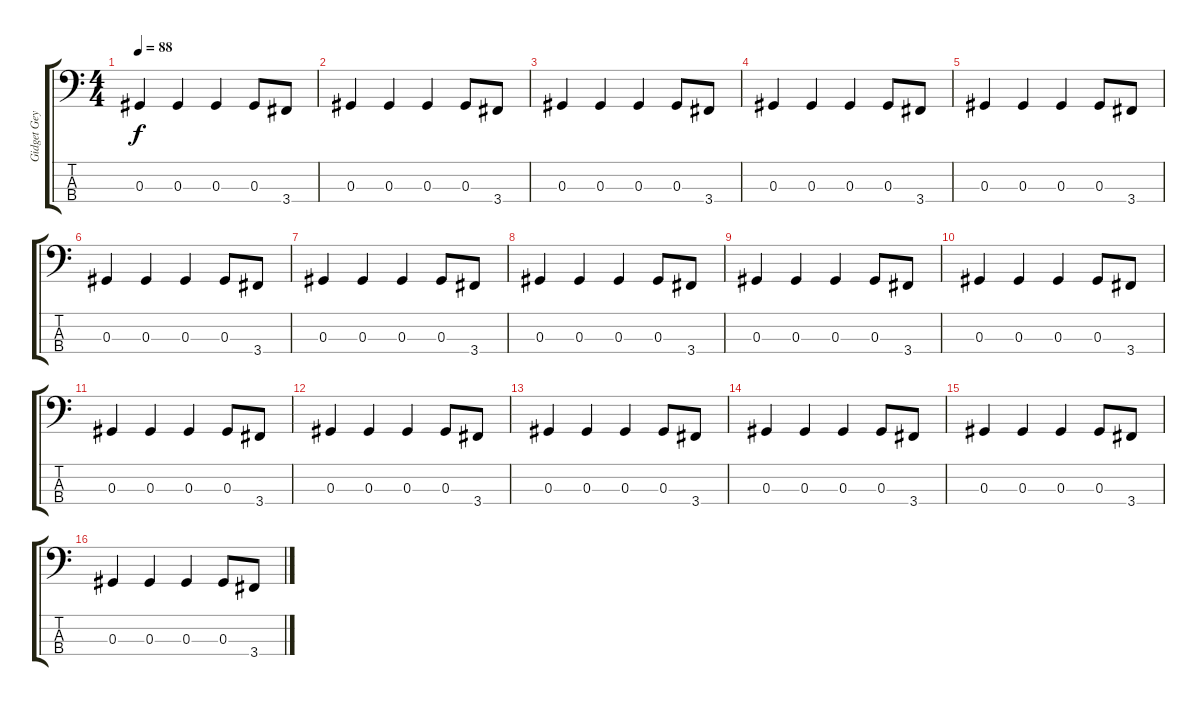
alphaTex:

\track ("Gidget Geyne (Bass)" "Gidget Gey") {instrument electricbasspick}
\staff {score tabs}
\tuning (Gb2 Db2 Ab1 Eb1) {hide}
\ts (4 4)
\tempo 88
\clef f4
\ks c
0.3.4{dy f} 0.3.4 0.3.4 0.3.8 3.4.8 |
0.3.4 0.3.4 0.3.4 0.3.8 3.4.8 |
0.3.4 0.3.4 0.3.4 0.3.8 3.4.8 |
0.3.4 0.3.4 0.3.4 0.3.8 3.4.8 |
0.3.4 0.3.4 0.3.4 0.3.8 3.4.8 |
0.3.4 0.3.4 0.3.4 0.3.8 3.4.8 |
0.3.4 0.3.4 0.3.4 0.3.8 3.4.8 |
0.3.4 0.3.4 0.3.4 0.3.8 3.4.8 |
0.3.4 0.3.4 0.3.4 0.3.8 3.4.8 |
0.3.4 0.3.4 0.3.4 0.3.8 3.4.8 |
0.3.4 0.3.4 0.3.4 0.3.8 3.4.8 |
0.3.4 0.3.4 0.3.4 0.3.8 3.4.8 |
0.3.4 0.3.4 0.3.4 0.3.8 3.4.8 |
0.3.4 0.3.4 0.3.4 0.3.8 3.4.8 |
0.3.4 0.3.4 0.3.4 0.3.8 3.4.8 |
0.3.4 0.3.4 0.3.4 0.3.8 3.4.8
